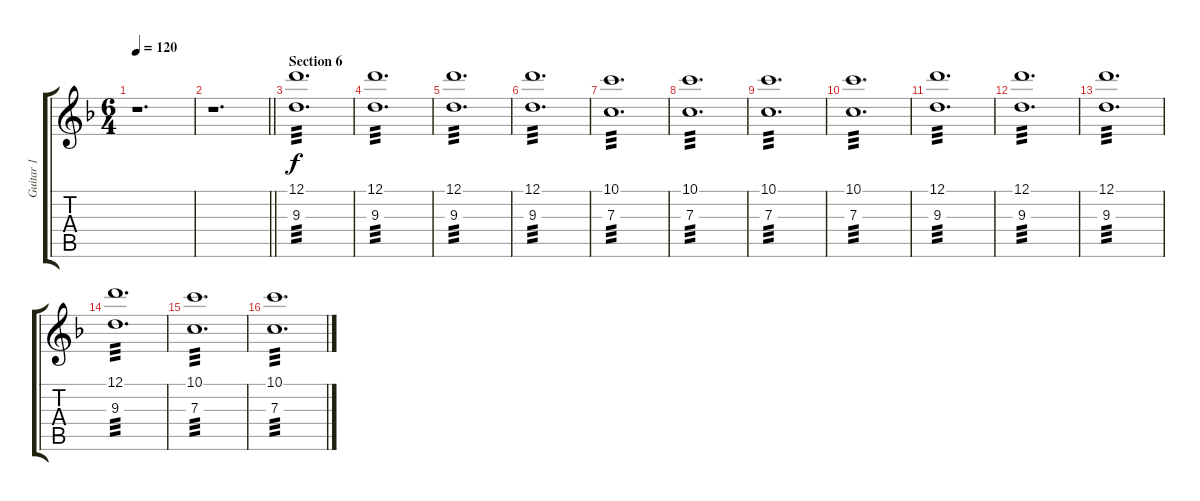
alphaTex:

\track ("Guitar 1" "Guitar 1") {instrument distortionguitar}
\staff {score tabs}
\tuning (D4 A3 F3 D3 A2 D2) {hide}
\ts (6 4)
\tempo 120
\clef g2
\ks f
r.1{d dy f} |
\barLineRight lightlight
r.1{d} |
\section ("" "Section 6")
(12.1 9.3).1{d tp 3} |
(12.1 9.3).1{d tp 3} |
(12.1 9.3).1{d tp 3} |
(12.1 9.3).1{d tp 3} |
(10.1 7.3).1{d tp 3} |
(10.1 7.3).1{d tp 3} |
(10.1 7.3).1{d tp 3} |
(10.1 7.3).1{d tp 3} |
(12.1 9.3).1{d tp 3} |
(12.1 9.3).1{d tp 3} |
(12.1 9.3).1{d tp 3} |
(12.1 9.3).1{d tp 3} |
(10.1 7.3).1{d tp 3} |
(10.1 7.3).1{d tp 3}
